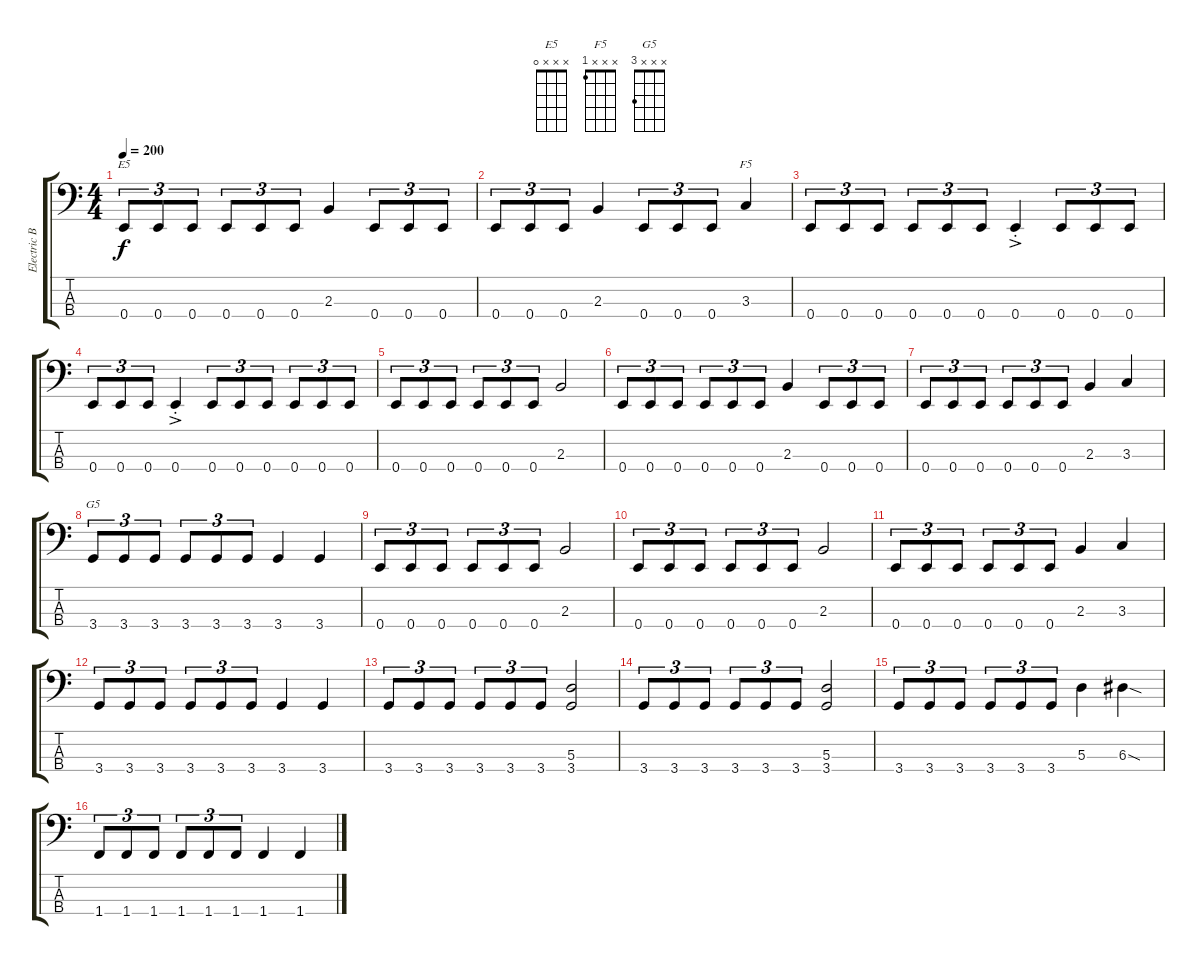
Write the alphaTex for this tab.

\track ("Electric Bass" "Electric B") {instrument electricbassfinger}
\staff {score tabs}
\tuning (G2 D2 A1 E1) {hide}
\chord ("E5" x x x 0)
\chord ("F5" x x x 1)
\chord ("G5" x x x 3)
\ts (4 4)
\tempo 200
\clef f4
\ks c
0.4.8{tu (3 2) ch "E5" dy f} 0.4.8{tu (3 2)} 0.4.8{tu (3 2)} 0.4.8{tu (3 2)} 0.4.8{tu (3 2)} 0.4.8{tu (3 2)} 2.3.4 0.4.8{tu (3 2)} 0.4.8{tu (3 2)} 0.4.8{tu (3 2)} |
0.4.8{tu (3 2)} 0.4.8{tu (3 2)} 0.4.8{tu (3 2)} 2.3.4 0.4.8{tu (3 2)} 0.4.8{tu (3 2)} 0.4.8{tu (3 2)} 3.3.4{ch "F5"} |
0.4.8{tu (3 2)} 0.4.8{tu (3 2)} 0.4.8{tu (3 2)} 0.4.8{tu (3 2)} 0.4.8{tu (3 2)} 0.4.8{tu (3 2)} 0.4{ac st}.4 0.4.8{tu (3 2)} 0.4.8{tu (3 2)} 0.4.8{tu (3 2)} |
0.4.8{tu (3 2)} 0.4.8{tu (3 2)} 0.4.8{tu (3 2)} 0.4{ac st}.4 0.4.8{tu (3 2)} 0.4.8{tu (3 2)} 0.4.8{tu (3 2)} 0.4.8{tu (3 2)} 0.4.8{tu (3 2)} 0.4.8{tu (3 2)} |
0.4.8{tu (3 2)} 0.4.8{tu (3 2)} 0.4.8{tu (3 2)} 0.4.8{tu (3 2)} 0.4.8{tu (3 2)} 0.4.8{tu (3 2)} 2.3.2 |
0.4.8{tu (3 2)} 0.4.8{tu (3 2)} 0.4.8{tu (3 2)} 0.4.8{tu (3 2)} 0.4.8{tu (3 2)} 0.4.8{tu (3 2)} 2.3.4 0.4.8{tu (3 2)} 0.4.8{tu (3 2)} 0.4.8{tu (3 2)} |
0.4.8{tu (3 2)} 0.4.8{tu (3 2)} 0.4.8{tu (3 2)} 0.4.8{tu (3 2)} 0.4.8{tu (3 2)} 0.4.8{tu (3 2)} 2.3.4 3.3.4 |
3.4.8{tu (3 2) ch "G5"} 3.4.8{tu (3 2)} 3.4.8{tu (3 2)} 3.4.8{tu (3 2)} 3.4.8{tu (3 2)} 3.4.8{tu (3 2)} 3.4.4 3.4.4 |
0.4.8{tu (3 2)} 0.4.8{tu (3 2)} 0.4.8{tu (3 2)} 0.4.8{tu (3 2)} 0.4.8{tu (3 2)} 0.4.8{tu (3 2)} 2.3.2 |
0.4.8{tu (3 2)} 0.4.8{tu (3 2)} 0.4.8{tu (3 2)} 0.4.8{tu (3 2)} 0.4.8{tu (3 2)} 0.4.8{tu (3 2)} 2.3.2 |
0.4.8{tu (3 2)} 0.4.8{tu (3 2)} 0.4.8{tu (3 2)} 0.4.8{tu (3 2)} 0.4.8{tu (3 2)} 0.4.8{tu (3 2)} 2.3.4 3.3.4 |
3.4.8{tu (3 2)} 3.4.8{tu (3 2)} 3.4.8{tu (3 2)} 3.4.8{tu (3 2)} 3.4.8{tu (3 2)} 3.4.8{tu (3 2)} 3.4.4 3.4.4 |
3.4.8{tu (3 2)} 3.4.8{tu (3 2)} 3.4.8{tu (3 2)} 3.4.8{tu (3 2)} 3.4.8{tu (3 2)} 3.4.8{tu (3 2)} (5.3 3.4).2 |
3.4.8{tu (3 2)} 3.4.8{tu (3 2)} 3.4.8{tu (3 2)} 3.4.8{tu (3 2)} 3.4.8{tu (3 2)} 3.4.8{tu (3 2)} (5.3 3.4).2 |
3.4.8{tu (3 2)} 3.4.8{tu (3 2)} 3.4.8{tu (3 2)} 3.4.8{tu (3 2)} 3.4.8{tu (3 2)} 3.4.8{tu (3 2)} 5.3.4 6.3{sod}.4 |
1.4.8{tu (3 2)} 1.4.8{tu (3 2)} 1.4.8{tu (3 2)} 1.4.8{tu (3 2)} 1.4.8{tu (3 2)} 1.4.8{tu (3 2)} 1.4.4 1.4.4
